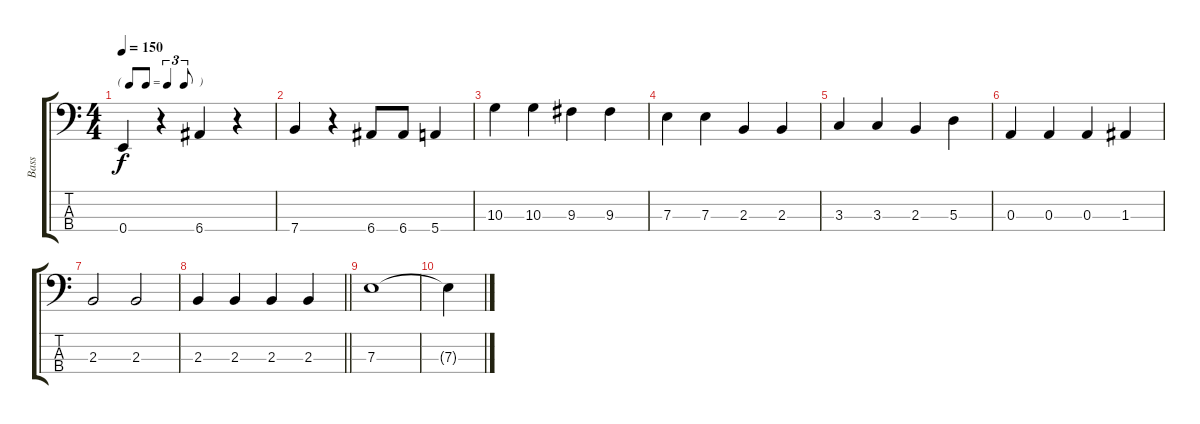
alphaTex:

\track ("Bass" "Bass") {instrument electricbassfinger}
\staff {score tabs}
\tuning (G2 D2 A1 E1) {hide}
\ts (4 4)
\tf triplet8th
\tempo 150
\clef f4
\ks c
0.4.4{dy f} r.4 6.4.4 r.4 |
7.4.4 r.4 6.4.8 6.4.8 5.4.4 |
10.3.4 10.3.4 9.3.4 9.3.4 |
7.3.4 7.3.4 2.3.4 2.3.4 |
3.3.4 3.3.4 2.3.4 5.3.4 |
0.3.4 0.3.4 0.3.4 1.3.4 |
2.3.2 2.3.2 |
\barLineRight lightlight
2.3.4 2.3.4 2.3.4 2.3.4 |
7.3.1 |
7.3{t}.4
